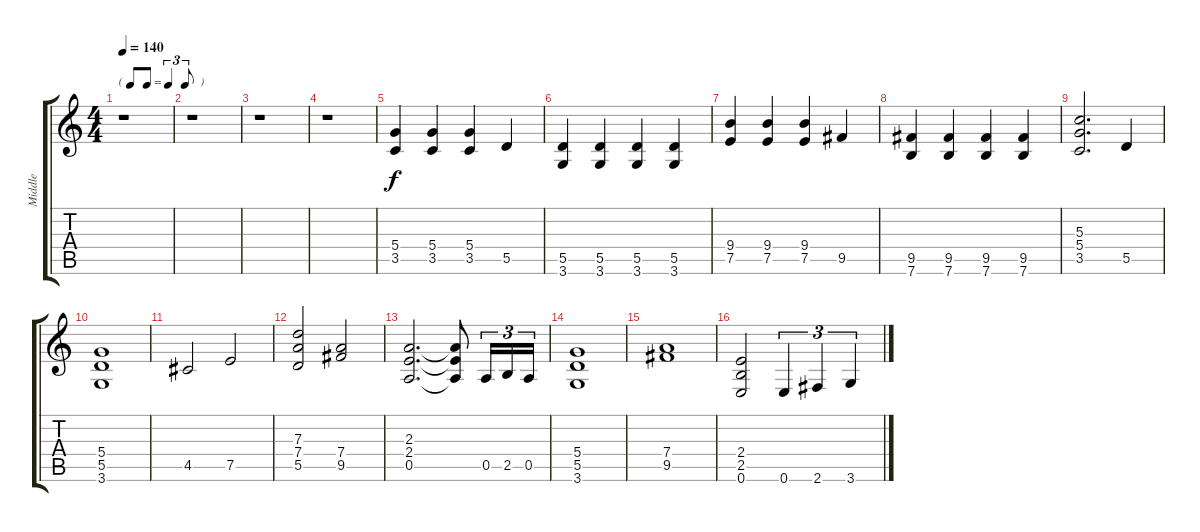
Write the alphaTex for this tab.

\track ("Middle" "Middle") {instrument overdrivenguitar}
\staff {score tabs}
\tuning (E4 B3 G3 D3 A2 E2) {hide}
\ts (4 4)
\tf triplet8th
\tempo 140
\clef g2
\ks c
r.1{dy f} |
r.1 |
r.1 |
r.1 |
(5.4 3.5).4 (5.4 3.5).4 (5.4 3.5).4 5.5.4 |
(5.5 3.6).4 (5.5 3.6).4 (5.5 3.6).4 (5.5 3.6).4 |
(9.4 7.5).4 (9.4 7.5).4 (9.4 7.5).4 9.5.4 |
(9.5 7.6).4 (9.5 7.6).4 (9.5 7.6).4 (9.5 7.6).4 |
(5.3 5.4 3.5).2{d} 5.5.4 |
(5.4 5.5 3.6).1 |
4.5.2 7.5.2 |
(7.3 7.4 5.5).2 (7.4 9.5).2 |
(2.3 2.4 0.5).2{d} (2.3{t} 2.4{t} 0.5{t}).8 0.5.16{tu (3 2)} 2.5.16{tu (3 2)} 0.5.16{tu (3 2)} |
(5.4 5.5 3.6).1 |
(7.4 9.5).1 |
(2.4 2.5 0.6).2 0.6.4{tu (3 2)} 2.6.4{tu (3 2)} 3.6.4{tu (3 2)}
